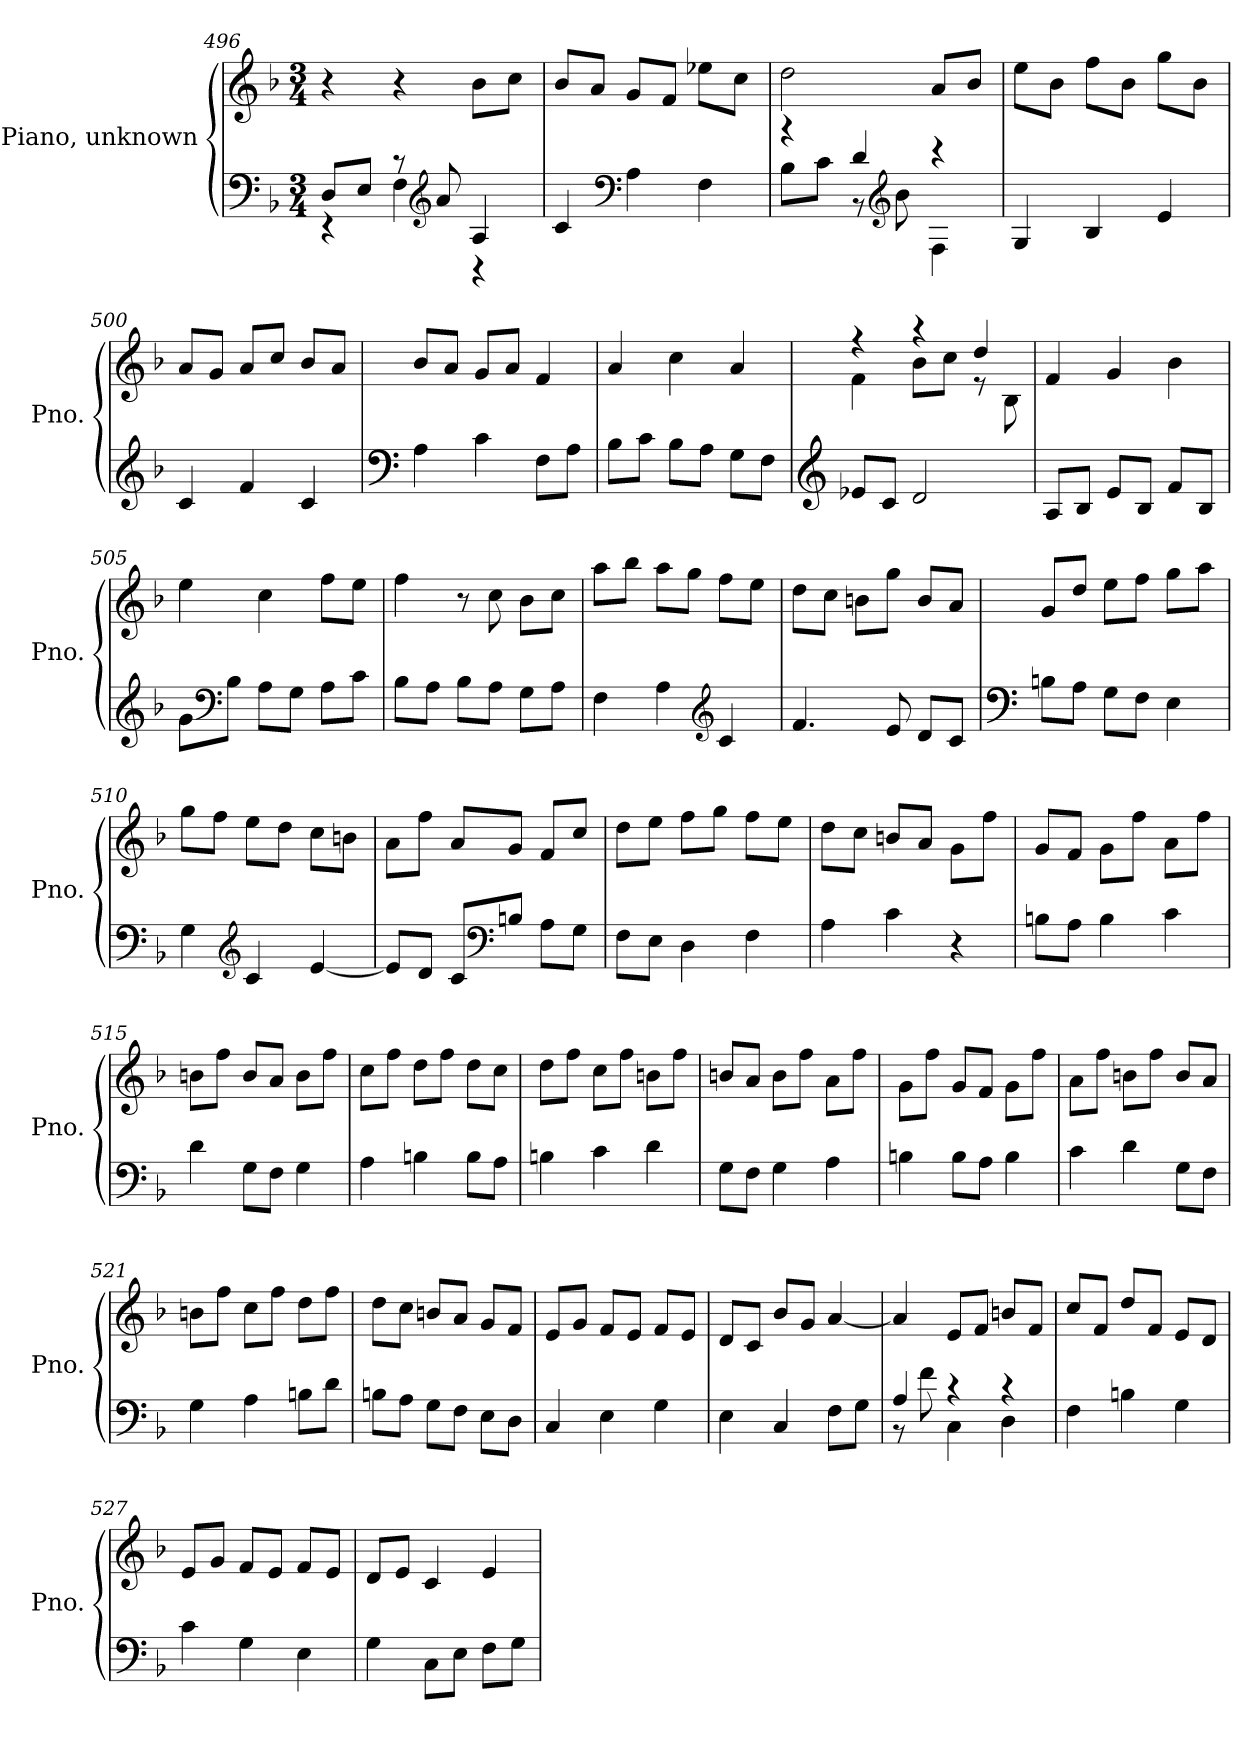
**kern	**kern
*part1	*part1
*staff2	*staff1
*I"Piano, unknown	*
*I'Pno.	*
*clefF4	*clefG2
*k[b-]	*k[b-]
*M3/4	*M3/4
=496	=496
*^	*
8D/L	4r	4r
8E/J	.	.
8r	4F\	4r
*clefG2	*	*
8a/	.	.
4A/	4r	8b-\L
.	.	8cc\J
*v	*v	*
=497	=497
4c/	8b-/L
.	8a/J
*clefF4	*
4A\	8g/L
.	8f/J
4F\	8ee-X\L
.	8cc\J
=498	=498
*^	*
4r	8B-\L	2dd\
.	8c\J	.
4d/	8r	.
*clefG2	*	*
.	8b-\	.
4r	4F\	8a/L
.	.	8b-/J
*v	*v	*
!!LO:LB:g=z
=499	=499
4G/	8ee\L
.	8b-\J
4B-/	8ff\L
.	8b-\J
4e/	8gg\L
.	8b-\J
=500	=500
4c/	8a/L
.	8g/J
4f/	8a/L
.	8cc/J
4c/	8b-/L
.	8a/J
=501	=501
*clefF4	*
4A\	8b-/L
.	8a/J
4c\	8g/L
.	8a/J
8F\L	4f/
8A\J	.
=502	=502
8B-\L	4a/
8c\J	.
8B-\L	4cc\
8A\J	.
8G\L	4a/
8F\J	.
=503	=503
*clefG2	*
*	*^
8e-X/L	4r	4f\
8c/J	.	.
2d/	4r	8b-\L
.	.	8cc\J
.	4dd/	8r
.	.	8B-\
*	*v	*v
=504	=504
8A/L	4f/
8B-/J	.
8e/L	4g/
8B-/J	.
8f/L	4b-\
8B-/J	.
!!LO:LB:g=z
=505	=505
8g\L	4ee\
*clefF4	*
8B-\J	.
8A\L	4cc\
8G\J	.
8A\L	8ff\L
8c\J	8ee\J
=506	=506
8B-\L	4ff\
8A\J	.
8B-\L	8r
8A\J	8cc\
8G\L	8b-\L
8A\J	8cc\J
=507	=507
4F\	8aa\L
.	8bb-\J
4A\	8aa\L
.	8gg\J
*clefG2	*
4c/	8ff\L
.	8ee\J
=508	=508
4.f/	8dd\L
.	8cc\J
.	8bn\L
8e/	8gg\J
8d/L	8b/L
8c/J	8a/J
=509	=509
*clefF4	*
8Bn\L	8g/L
8A\J	8dd/J
8G\L	8ee\L
8F\J	8ff\J
4E\	8gg\L
.	8aa\J
!!LO:LB:g=z
=510	=510
4G\	8gg\L
.	8ff\J
*clefG2	*
4c/	8ee\L
.	8dd\J
[4e/	8cc\L
.	8bn\J
=511	=511
8e/L]	8a\L
8d/J	8ff\J
8c/L	8a/L
*clefF4	*
8Bn/J	8g/J
8A\L	8f/L
8G\J	8cc/J
=512	=512
8F\L	8dd\L
8E\J	8ee\J
4D\	8ff\L
.	8gg\J
4F\	8ff\L
.	8ee\J
=513	=513
4A\	8dd\L
.	8cc\J
4c\	8bn/L
.	8a/J
4r	8g\L
.	8ff\J
=514	=514
8Bn\L	8g/L
8A\J	8f/J
4B\	8g\L
.	8ff\J
4c\	8a\L
.	8ff\J
=515	=515
4d\	8bn\L
.	8ff\J
8G\L	8b/L
8F\J	8a/J
4G\	8b\L
.	8ff\J
!!LO:LB:g=z
=516	=516
4A\	8cc\L
.	8ff\J
4Bn\	8dd\L
.	8ff\J
8B\L	8dd\L
8A\J	8cc\J
=517	=517
4Bn\	8dd\L
.	8ff\J
4c\	8cc\L
.	8ff\J
4d\	8bn\L
.	8ff\J
=518	=518
8G\L	8bn/L
8F\J	8a/J
4G\	8b\L
.	8ff\J
4A\	8a\L
.	8ff\J
=519	=519
4Bn\	8g\L
.	8ff\J
8B\L	8g/L
8A\J	8f/J
4B\	8g\L
.	8ff\J
=520	=520
4c\	8a\L
.	8ff\J
4d\	8bn\L
.	8ff\J
8G\L	8b/L
8F\J	8a/J
=521	=521
4G\	8bn\L
.	8ff\J
4A\	8cc\L
.	8ff\J
8Bn\L	8dd\L
8d\J	8ff\J
!!LO:PB:g=z
=522	=522
8Bn\L	8dd\L
8A\J	8cc\J
8G\L	8bn/L
8F\J	8a/J
8E\L	8g/L
8D\J	8f/J
=523	=523
4C/	8e/L
.	8g/J
4E\	8f/L
.	8e/J
4G\	8f/L
.	8e/J
=524	=524
4E\	8d/L
.	8c/J
4C/	8b-/L
.	8g/J
8F\L	[4a/
8G\J	.
=525	=525
*^	*
4A/	8r	4a/]
.	8f\	.
4r	4C\	8e/L
.	.	8f/J
4r	4D\	8bn/L
.	.	8f/J
*v	*v	*
=526	=526
4F\	8cc/L
.	8f/J
4Bn\	8dd/L
.	8f/J
4G\	8e/L
.	8d/J
=527	=527
4c\	8e/L
.	8g/J
4G\	8f/L
.	8e/J
4E\	8f/L
.	8e/J
!!LO:LB:g=z
=528	=528
4G\	8d/L
.	8e/J
8C\L	4c/
8E\J	.
8F\L	4e/
8G\J	.
=	=
*-	*-
